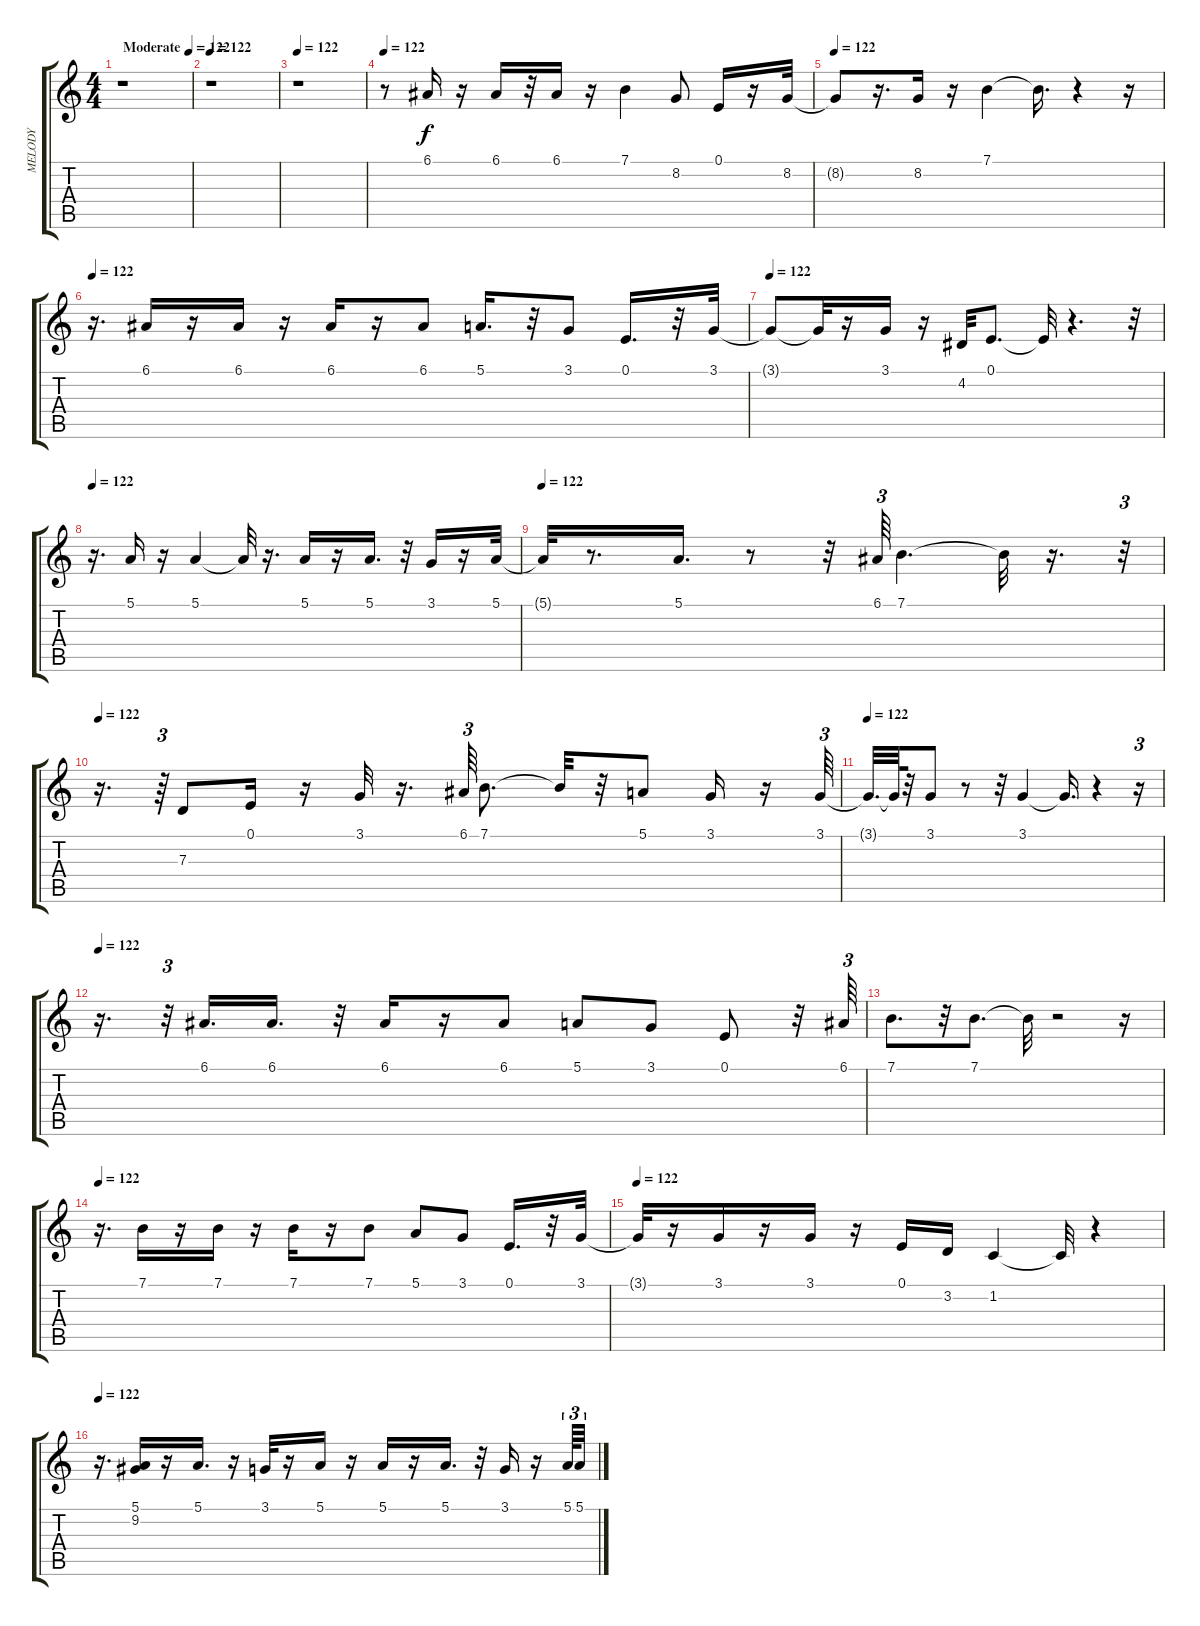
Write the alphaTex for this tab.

\track ("MELODY" "MELODY") {instrument trumpet}
\staff {score tabs}
\tuning (E4 B3 G3 D3 A2 E2) {hide}
\ts (4 4)
\tempo (122 "Moderate")
\clef g2
\ks c
r.1{dy f instrument trumpet} |
\tempo 122
r.1 |
\tempo 122
r.1 |
\tempo 122
r.8 6.1.16{volume 16} r.16 6.1.16 r.32 6.1.16 r.16 7.1.4 8.2.8 0.1.16 r.16 8.2.32 |
\tempo 122
8.2{t}.8 r.16{d} 8.2.16 r.16 7.1.4 7.1{t}.16{d} r.4 r.16 |
\tempo 122
r.16{d} 6.1.16 r.16 6.1.16 r.16 6.1.16 r.16 6.1.8 5.1.16{d} r.32 3.1.8 0.1.16{d} r.32 3.1.32 |
\tempo 122
3.1{t}.8 3.1{t}.32 r.16 3.1.16 r.16 4.2.32 0.1.8{d} 0.1{t}.32 r.4{d} r.32 |
\tempo 122
r.16{d} 5.1.16 r.16 5.1.4 5.1{t}.32 r.16{d} 5.1.16 r.16 5.1.16{d} r.32 3.1.16 r.16 5.1.32 |
\tempo 122
5.1{t}.32 r.8{d} 5.1.16{d} r.8 r.32 6.1.64{tu (3 2)} 7.1.4{d} 7.1{t}.32 r.16{d} r.32{tu (3 2)} |
\tempo 122
r.16{d} r.64{tu (3 2)} 7.3.8 0.1.16 r.16 3.1.32 r.16{d} 6.1.64{tu (3 2)} 7.1.8{d} 7.1{t}.32 r.32 5.1.8 3.1.16 r.16 3.1.64{tu (3 2)} |
\tempo 122
3.1{t}.32{d} 3.1{t}.64 r.32 3.1.8 r.8 r.32 3.1.4 3.1{t}.16{d} r.4 r.16{tu (3 2)} |
\tempo 122
r.16{d} r.32{tu (3 2)} 6.1.16{d} 6.1.16{d} r.32 6.1.16 r.16 6.1.8 5.1.8 3.1.8 0.1.8 r.32 6.1.64{tu (3 2)} |
7.1.8{d} r.32 7.1.8{d} 7.1{t}.32 r.2 r.16 |
\tempo 122
r.16{d} 7.1.16 r.16 7.1.16 r.16 7.1.16 r.16 7.1.8 5.1.8 3.1.8 0.1.16{d} r.32 3.1.32 |
\tempo 122
3.1{t}.32 r.16 3.1.16 r.16 3.1.16 r.16 0.1.16 3.2.16 1.2.4 1.2{t}.32 r.4 |
\tempo 122
r.16{d} (5.1 9.2).16 r.16 5.1.16{d} r.16 3.1.32 r.16 5.1.16 r.16 5.1.16 r.16 5.1.16{d} r.32 3.1.16 r.16 5.1.64{tu (3 2)} 5.1.32{tu (3 2)}
